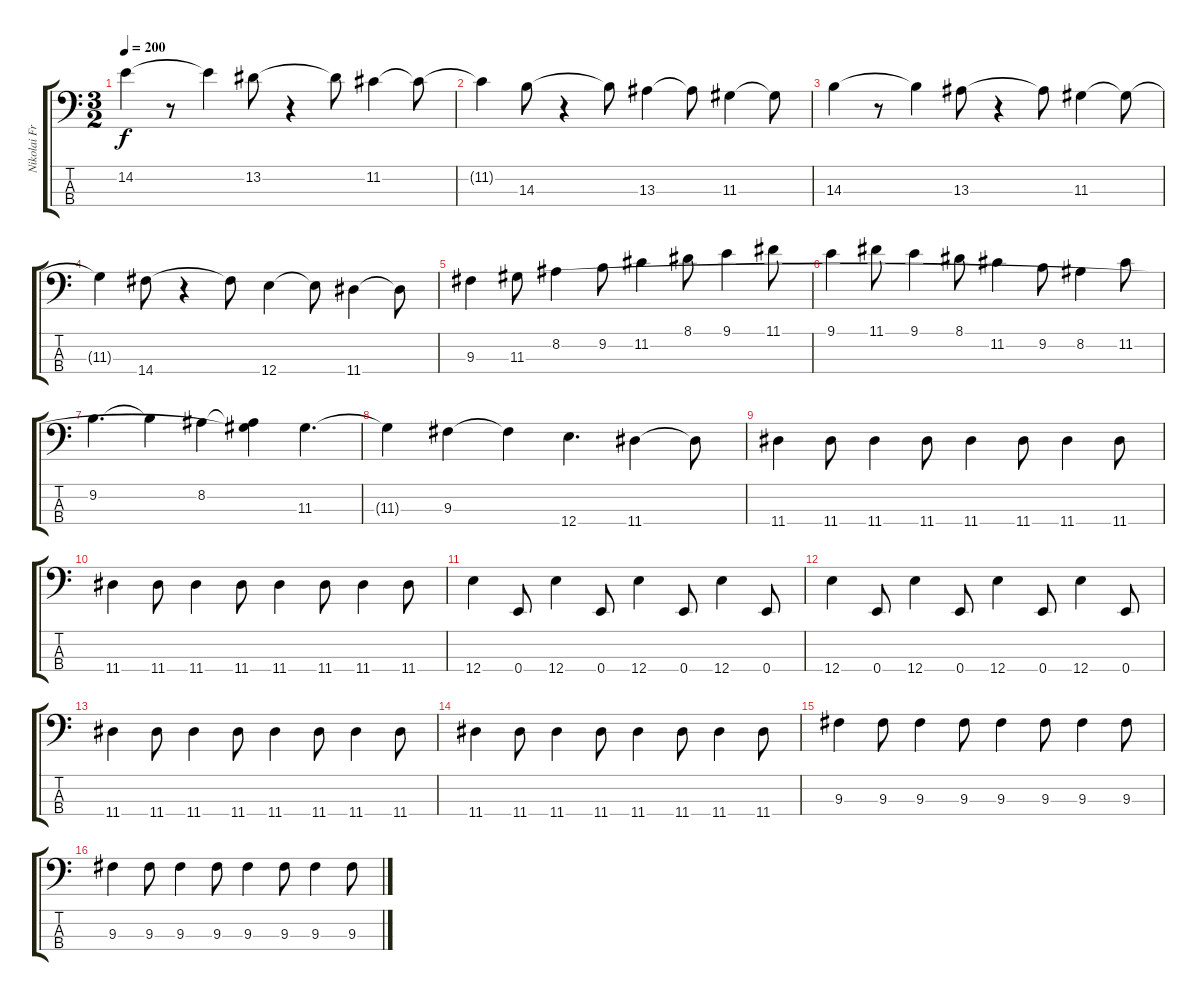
\track ("Nikolai Fraiture" "Nikolai Fr") {instrument electricbasspick}
\staff {score tabs}
\tuning (G2 D2 A1 E1) {hide}
\ts (3 2)
\tempo 200
\clef f4
\ks c
14.2.4{dy f} r.8 14.2{t}.4 13.2.8 r.4 13.2{t}.8 11.2.4 11.2{t}.8 |
11.2{t}.4 14.3.8 r.4 14.3{t}.8 13.3.4 13.3{t}.8 11.3.4 11.3{t}.8 |
14.3.4 r.8 14.3{t}.4 13.3.8 r.4 13.3{t}.8 11.3.4 11.3{t}.8 |
11.3{t}.4 14.4.8 r.4 14.4{t}.8 12.4.4 12.4{t}.8 11.4.4 11.4{t}.8 |
9.3.4 11.3.8 8.2.4 9.2.8 11.2.4 8.1.8 9.1.4 11.1.8 |
9.1.4 11.1.8 9.1.4 8.1.8 11.2.4 9.2.8 8.2.4 11.2.8 |
9.2.4{d} 9.2{t}.4 8.2.4 (8.2{t} 11.3{t}).4 11.3.4{d} |
11.3{t}.4 9.3.4 9.3{t}.4 12.4.4{d} 11.4.4 11.4{t}.8 |
11.4.4 11.4.8 11.4.4 11.4.8 11.4.4 11.4.8 11.4.4 11.4.8 |
11.4.4 11.4.8 11.4.4 11.4.8 11.4.4 11.4.8 11.4.4 11.4.8 |
12.4.4 0.4.8 12.4.4 0.4.8 12.4.4 0.4.8 12.4.4 0.4.8 |
12.4.4 0.4.8 12.4.4 0.4.8 12.4.4 0.4.8 12.4.4 0.4.8 |
11.4.4 11.4.8 11.4.4 11.4.8 11.4.4 11.4.8 11.4.4 11.4.8 |
11.4.4 11.4.8 11.4.4 11.4.8 11.4.4 11.4.8 11.4.4 11.4.8 |
9.3.4 9.3.8 9.3.4 9.3.8 9.3.4 9.3.8 9.3.4 9.3.8 |
9.3.4 9.3.8 9.3.4 9.3.8 9.3.4 9.3.8 9.3.4 9.3.8
